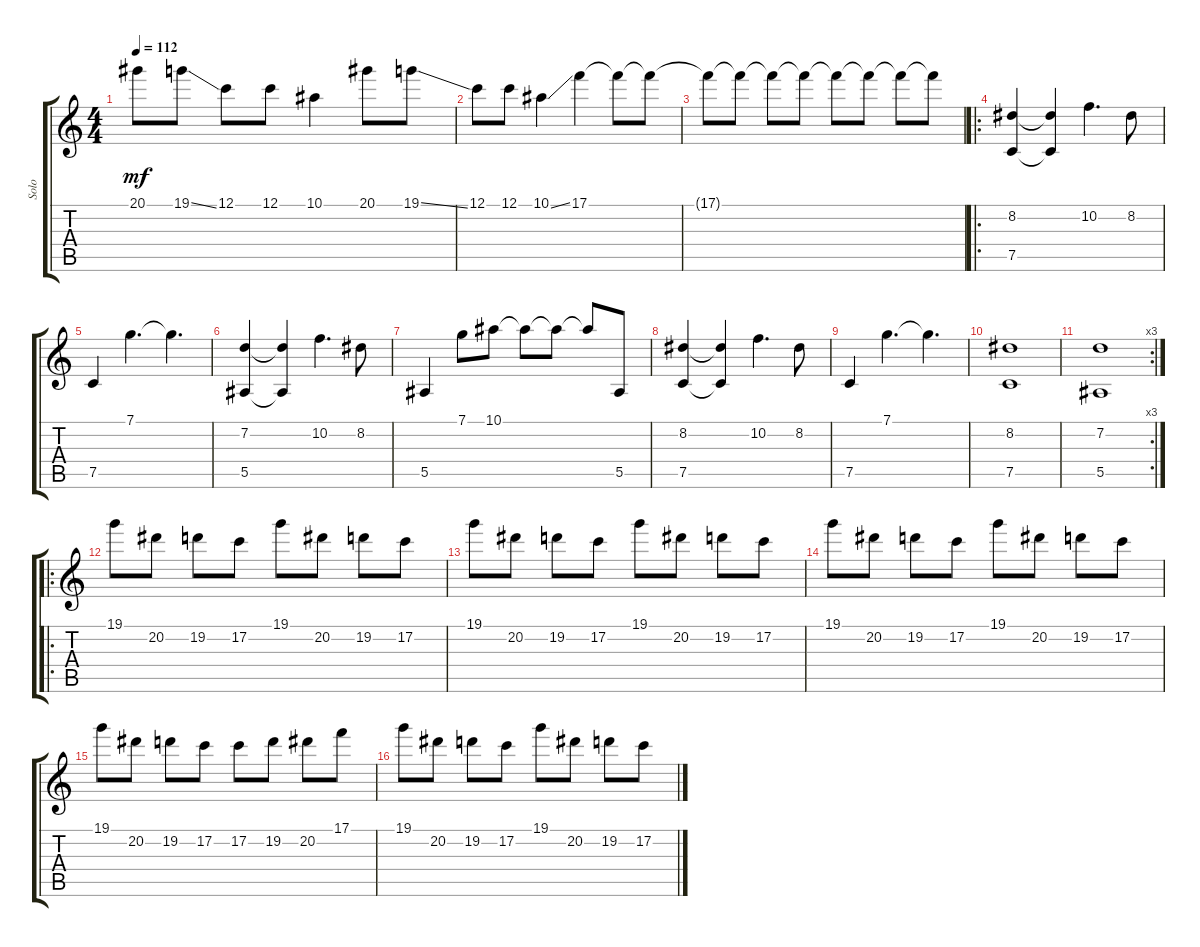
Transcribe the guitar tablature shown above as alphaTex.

\track ("Solo" "Solo") {instrument electricguitarclean}
\staff {score tabs}
\tuning (C4 G3 Eb3 Bb2 F2 Bb2) {hide}
\ts (4 4)
\tempo 112
\clef g2
\ks c
20.1.8{dy mf} 19.1{ss}.8 12.1.8 12.1.8 10.1.4 20.1.8 19.1{ss}.8 |
12.1.8 12.1.8 10.1{ss}.4 17.1.4 17.1{t}.8 17.1{t}.8 |
17.1{t}.8 17.1{t}.8 17.1{t}.8 17.1{t}.8 17.1{t}.8 17.1{t}.8 17.1{t}.8 17.1{t}.8 |
\ro
(8.2 7.5).4 (8.2{t} 7.5{t}).4 10.2.4{d} 8.2.8 |
7.5.4 7.1.4{d} 7.1{t}.4{d} |
(7.2 5.5).4 (7.2{t} 5.5{t}).4 10.2.4{d} 8.2.8 |
5.5.4 7.1.8 10.1.8 10.1{t}.8 10.1{t}.8 10.1{t}.8 5.5.8 |
(8.2 7.5).4 (8.2{t} 7.5{t}).4 10.2.4{d} 8.2.8 |
7.5.4 7.1.4{d} 7.1{t}.4{d} |
(8.2 7.5).1 |
\rc 3
(7.2 5.5).1 |
\ro
19.1.8 20.2.8 19.2.8 17.2.8 19.1.8 20.2.8 19.2.8 17.2.8 |
19.1.8 20.2.8 19.2.8 17.2.8 19.1.8 20.2.8 19.2.8 17.2.8 |
19.1.8 20.2.8 19.2.8 17.2.8 19.1.8 20.2.8 19.2.8 17.2.8 |
19.1.8 20.2.8 19.2.8 17.2.8 17.2.8 19.2.8 20.2.8 17.1.8 |
19.1.8 20.2.8 19.2.8 17.2.8 19.1.8 20.2.8 19.2.8 17.2.8
